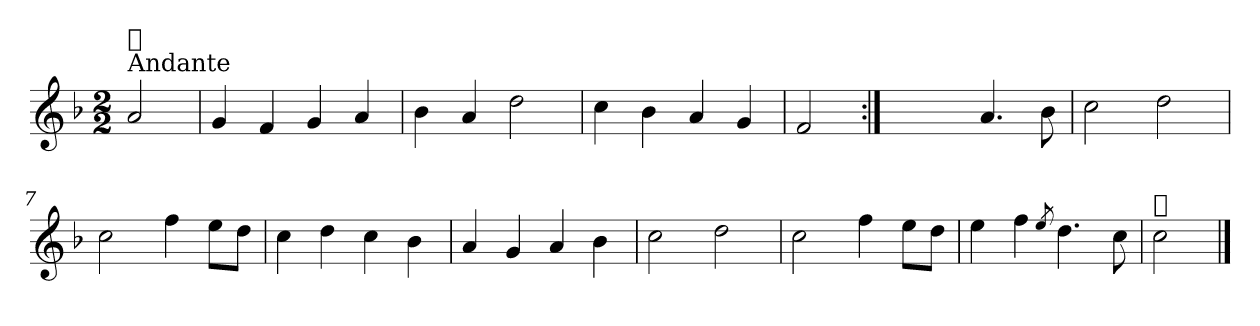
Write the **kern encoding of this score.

**kern
*part1
*staff1
*clefG2
*k[b-]
*F:
*M2/2
=
!LO:TX:a:t=Andante
!LO:TX:a:t=𝄋
2a/
=1
4g/
4f/
4g/
4a/
=2
4b-\
4a/
2dd\
=3
4cc\
4b-\
4a/
4g/
=4
2f/
=5:|!
4ryy
4ryy
4.a/
8b-\
!!LO:LB:g=z
=6
2cc\
2dd\
=7
2cc\
4ff\
8ee\L
8dd\J
=8
4cc\
4dd\
4cc\
4b-\
=9
4a/
4g/
4a/
4b-\
=10
2cc\
2dd\
=11
2cc\
4ff\
8ee\L
8dd\J
!!LO:LB:g=z
=12
4ee\
4ff\
8qee/
4.dd\
8cc\
=13
!LO:TX:a:t=𝄋
2cc\
==
*-
